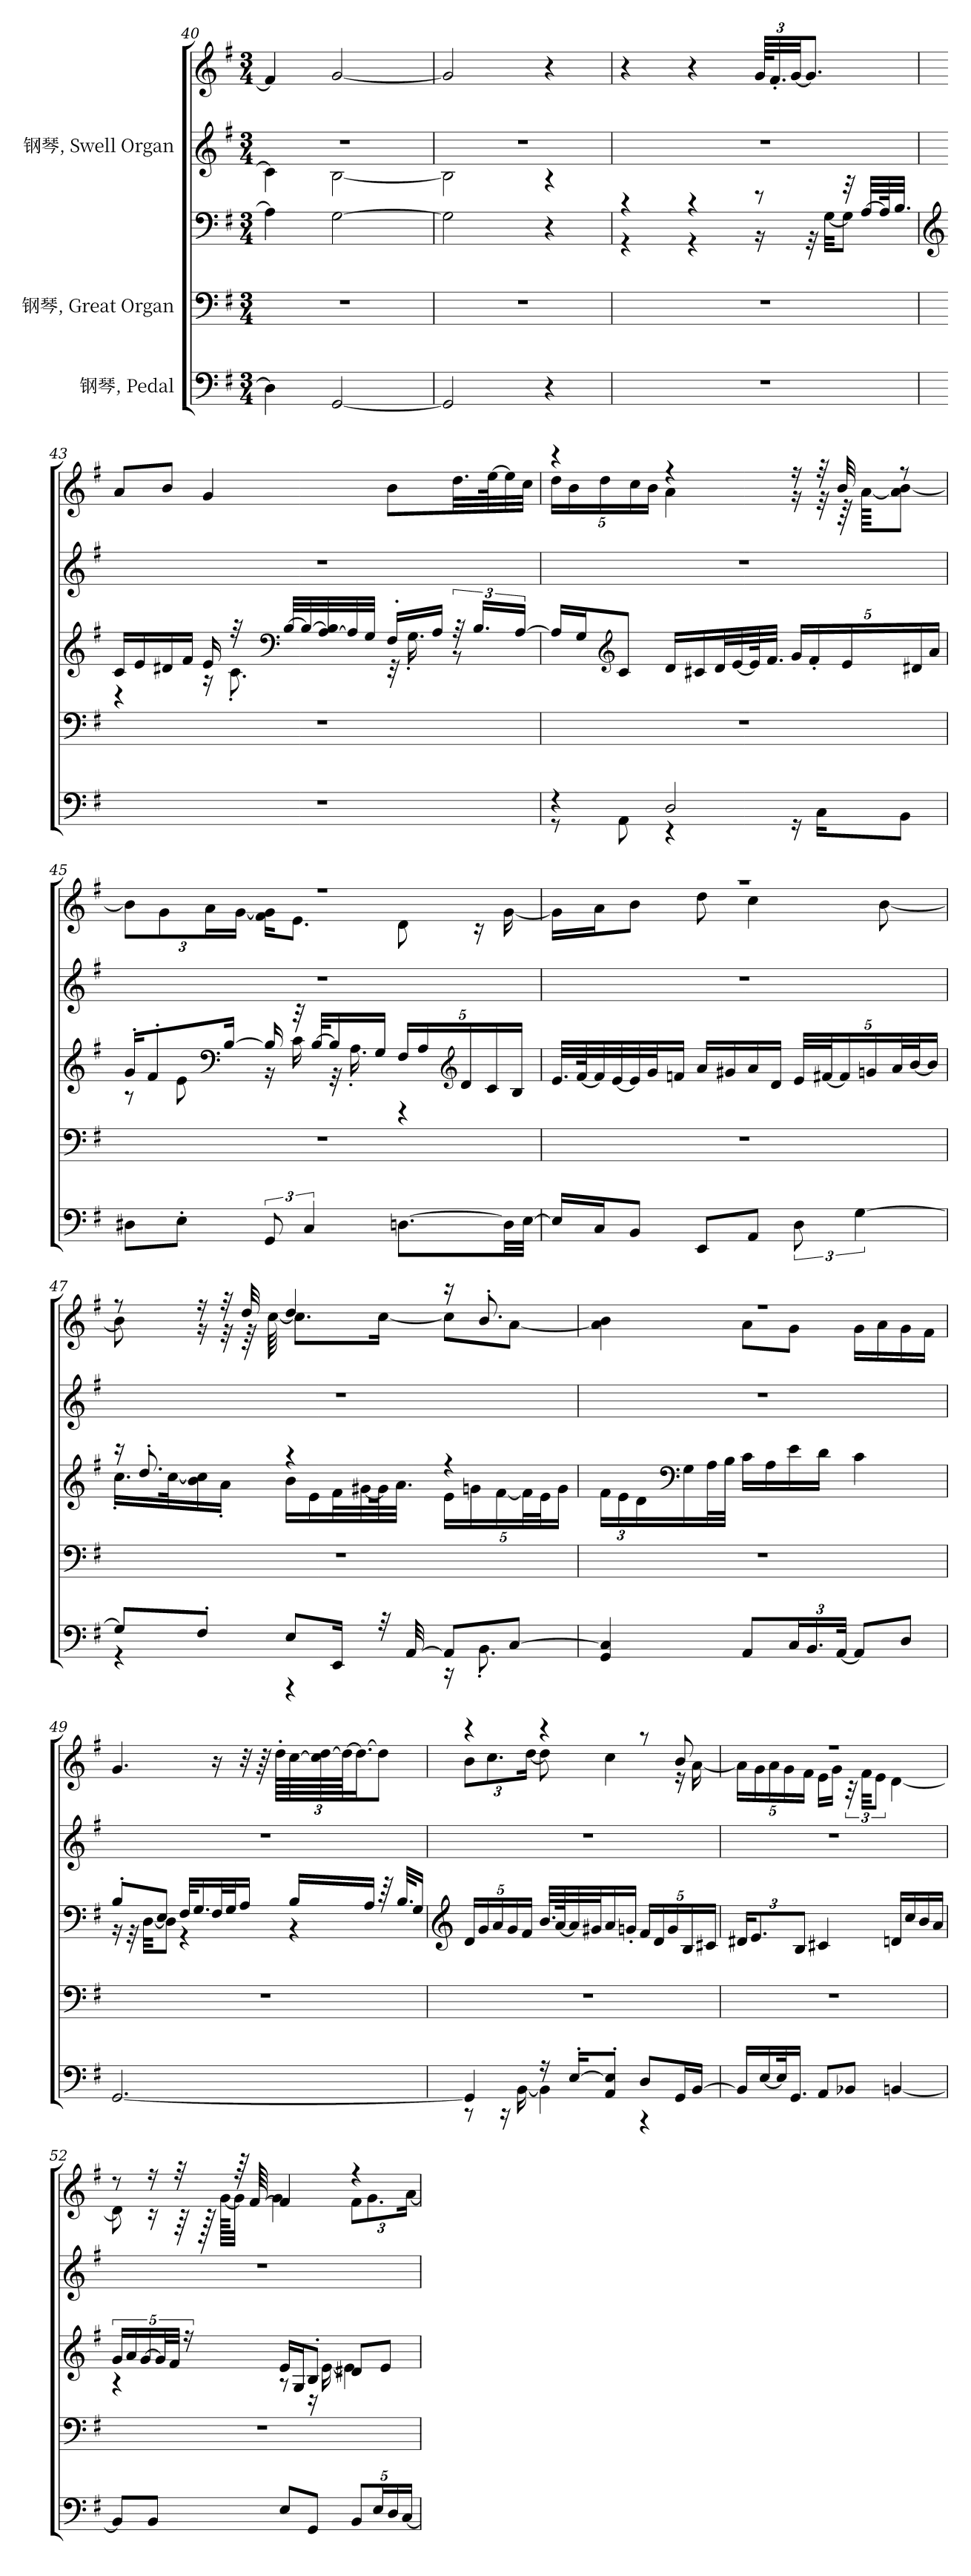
**kern	**kern	**kern	**kern	**kern
*part3	*part2	*part2	*part1	*part1
*staff5	*staff4	*staff3	*staff2	*staff1
*I"钢琴, Pedal	*I"钢琴, Great Organ	*	*I"钢琴, Swell Organ	*
*clefF4	*clefF4	*clefF4	*clefG2	*clefG2
*k[f#]	*k[f#]	*k[f#]	*k[f#]	*k[f#]
*M3/4	*M3/4	*M3/4	*M3/4	*M3/4
=40	=40	=40	=40	=40
*	*	*	*^	*
4D\]	2.r	4A\]	2.r	4c\]	4f#/]
[2GG/	.	[2G\	.	[2B\	[2g/
=41	=41	=41	=41	=41	=41
2GG/]	2.r	2G\]	2.r	2B\]	2g/]
4r	.	4r	.	4r	4r
*	*	*	*v	*v	*
=42	=42	=42	=42	=42
*	*	*^	*	*
2.r	2.r	4r	4r	2.r	4r
.	.	4r	4r	.	4r
*	*	*	*	*	*Xbrackettup
.	.	8r	16r	.	96g/KLLL
.	.	.	.	.	48.f#'/
.	.	.	.	.	[48g/JJ
.	.	.	32r	.	8.g/J]
.	.	.	[32G\KKL	.	.
.	.	32r	8G\J]	.	.
.	.	[32A/LLL	.	.	.
.	.	64A/K]	.	.	.
.	.	32.B/JJJ	.	.	.
!!LO:PB:g=z
=43	=43	=43	=43	=43	=43
*	*	*clefG2	*	*	*
2.r	2.r	16c/LL	4r	2.r	8a/L
.	.	16e/	.	.	.
.	.	16d#X/	.	.	8b/J
.	.	16f#/JJ	.	.	.
.	.	16e/	16r	.	4g/
.	.	32r	8.c'\	.	.
*	*	*clefF4	*	*	*
.	.	[32B/LLL	.	.	.
.	.	32B/_	.	.	.
.	.	[32A/ 32B/]	.	.	.
.	.	32A/]	.	.	.
.	.	32G/JJJ	.	.	.
.	.	16F#'/LL	32r	.	8b\L
.	.	.	16.G'\	.	.
.	.	16A/JJ	.	.	.
.	.	48r	8r	.	32.dd\LL
.	.	24.B/LL	.	.	.
.	.	.	.	.	[64ee\K
.	.	.	.	.	32ee\]
.	.	[24A/JJ	.	.	.
.	.	.	.	.	32cc\JJJ
*	*	*v	*v	*	*
!!LO:LB:g=z
=44	=44	=44	=44	=44
*^	*	*	*	*^
4r	8r	2.r	16A/LL]	2.r	4r	20dd\LL
.	.	.	.	.	.	20b\
.	.	.	16G/J	.	.	.
.	.	.	.	.	.	20dd\
*	*	*	*clefG2	*	*	*
.	8AA\	.	8c/J	.	.	.
.	.	.	.	.	.	20cc\
.	.	.	.	.	.	20b\JJ
2D/	4r	.	16d/LL	.	4r	4a\
.	.	.	16c#X/	.	.	.
.	.	.	32d/L	.	.	.
.	.	.	[32e/	.	.	.
.	.	.	64e/K]	.	.	.
.	.	.	32.f#/JJJ	.	.	.
*	*	*	*Xbrackettup	*	*	*
.	16r	.	20g/LL	.	16r	16r
.	.	.	20f#'/	.	.	.
.	16C\KL	.	.	.	32r	32r
.	.	.	.	.	32b/	64r
.	.	.	20e/	.	.	.
.	.	.	.	.	.	[64a\KKKL
.	8BB\J	.	.	.	8r	8a\] [8b\J
.	.	.	20d#X/	.	.	.
.	.	.	20a/JJ	.	.	.
*v	*v	*	*	*	*	*
=45	=45	=45	=45	=45	=45
*	*	*^	*	*	*
8D#X\L	2.r	16g'/KL	8r	2.r	2.r	12b\L]
.	.	8f#'/	.	.	.	.
.	.	.	.	.	.	12g\
8E'\J	.	.	8e\	.	.	.
.	.	.	.	.	.	24a\L
*	*	*clefF4	*	*	*	*
.	.	[16B/Jk	.	.	.	.
.	.	.	.	.	.	[24g\JJ
12GG/	.	16B/]	16r	.	.	16f#\ 16g\]KL
.	.	32r	16c\	.	.	8.e\J
6C/	.	.	.	.	.	.
.	.	[32B/KLL	.	.	.	.
.	.	16B/]	32r	.	.	.
.	.	.	16.A'\	.	.	.
.	.	16G/JJ	.	.	.	.
[8.Dn\L	.	20F#/LL	4r	.	.	8d\
.	.	20A/	.	.	.	.
*	*	*clefG2	*	*	*	*
.	.	20d/	.	.	.	.
.	.	.	.	.	.	16r
.	.	20c/	.	.	.	.
32D\LL]	.	.	.	.	.	[16g\
.	.	20B/JJ	.	.	.	.
[32E\JJJ	.	.	.	.	.	.
*	*	*v	*v	*	*	*
!!LO:PB:g=z	!!
=46	=46	=46	=46	=46	=46
16E/LL]	2.r	32.e/LLL	2.r	2.r	16g\LL]
.	.	[64f#/K	.	.	.
16C/J	.	32f#/]	.	.	16a\J
.	.	[32e/	.	.	.
8BB/J	.	32e/]	.	.	8b\J
.	.	32g/J	.	.	.
.	.	16fn/JJ	.	.	.
8EE/L	.	16a/LL	.	.	8dd\
.	.	16g#X/	.	.	.
8AA/J	.	16a/	.	.	4cc\
.	.	16d/JJ	.	.	.
12D\	.	40e/LLL	.	.	.
.	.	[40f#X/J	.	.	.
.	.	20f#/]	.	.	.
[6G\	.	.	.	.	.
.	.	20gn/	.	.	.
.	.	.	.	.	[8b\
.	.	40a/L	.	.	.
.	.	[40b/J	.	.	.
.	.	20b/JJ]	.	.	.
!!LO:LB:g=z	!!
=47	=47	=47	=47	=47	=47
*^	*	*^	*	*	*
8G/L]	4r	2.r	16r	16.cc'\LL	2.r	8r	8b\]
.	.	.	8.dd'/	.	.	.	.
.	.	.	.	[32cc\K	.	.	.
8F#'/J	.	.	.	16b\ 16cc\]	.	16r	16r
.	.	.	.	16a'\JJ	.	32r	32r
.	.	.	.	.	.	32dd/	64r
.	.	.	.	.	.	.	[64cc\
8E/L	4r	.	4r	16b\LL	.	4dd/	8.cc\L]
.	.	.	.	16e\	.	.	.
16EE/Jk	.	.	.	32f#\L	.	.	.
.	.	.	.	[32g#X\	.	.	.
32r	.	.	.	64g#\K]	.	.	[16cc\Jk
.	.	.	.	32.a\JJJ	.	.	.
[32AA/	.	.	.	.	.	.	.
8AA/L]	16r	.	4r	20e\LL	.	16r	8cc\L]
.	.	.	.	20gn\	.	.	.
.	8.BB'\	.	.	.	.	8.b'/	.
.	.	.	.	[20f#\	.	.	.
[8C/J	.	.	.	.	.	.	[8a\J
.	.	.	.	40f#\L]	.	.	.
.	.	.	.	40e\J	.	.	.
.	.	.	.	20g\JJ	.	.	.
*v	*v	*	*v	*v	*	*	*
=48	=48	=48	=48	=48	=48
4GG/ 4C/]	2.r	24f#\LL	2.r	2.r	4a\] 4b\
.	.	24e\	.	.	.
.	.	24d\	.	.	.
*	*	*clefF4	*	*	*
.	.	16G\	.	.	.
.	.	32A\L	.	.	.
.	.	32B\JJJ	.	.	.
8AA/L	.	16c\LL	.	.	8a\L
.	.	16A\	.	.	.
*Xbrackettup	*	*	*	*	*
24C/L	.	16e\	.	.	8g\J
24.BB/	.	.	.	.	.
.	.	16d\JJ	.	.	.
[48AA/JJk	.	.	.	.	.
8AA/L]	.	4c\	.	.	16g\LL
.	.	.	.	.	16a\
8D/J	.	.	.	.	16g\
.	.	.	.	.	16f#\JJ
*	*	*	*	*v	*v
!!LO:PB:g=z
=49	=49	=49	=49	=49
*	*	*^	*	*
[2.GG/	2.r	8B'/L	16r	2.r	4.g/
.	.	.	32r	.	.
.	.	.	[32D\KKL	.	.
.	.	8E/J	8D\J]	.	.
.	.	32F#/KLL	4r	.	.
.	.	16.G/	.	.	.
.	.	32F#/L	.	.	16r
.	.	32G/J	.	.	.
.	.	16A/JJ	.	.	32r
.	.	.	.	.	64r
.	.	.	.	.	64dd'\LLLL
.	.	16B/LL	4r	.	[96cc\
.	.	.	.	.	96cc\] [96dd\
.	.	.	.	.	96dd\JJ_
.	.	.	.	.	16.dd\J_
.	.	16A/JJ	.	.	.
.	.	64r	.	.	8dd\J]
.	.	32.B/KLL	.	.	.
.	.	16G/JJ	.	.	.
*	*	*v	*v	*	*
=50	=50	=50	=50	=50
*	*	*clefG2	*	*
*^	*	*	*	*^
4GG/]	8r	2.r	20d/LL	2.r	4r	12b\L
.	.	.	20g/	.	.	.
.	.	.	.	.	.	12.cc\
.	.	.	20a/	.	.	.
.	16r	.	.	.	.	.
.	.	.	20g/	.	.	.
.	[16BB\	.	.	.	.	.
.	.	.	20f#/JJ	.	.	.
.	.	.	.	.	.	[24dd\Jk
16r	4BB\]	.	32.b/LLL	.	4r	8dd\]
.	.	.	[64a/K	.	.	.
[16E'/KL	.	.	32a/]	.	.	.
.	.	.	32g#X/J	.	.	.
8AA/' 8E/]'J	.	.	16a/	.	.	4cc\
.	.	.	16gn'/JJ	.	.	.
8D/L	4r	.	20f#/LL	.	8r	.
.	.	.	20d/	.	.	.
.	.	.	20g/	.	.	.
16GG/L	.	.	.	.	8b/	16r
.	.	.	20B/	.	.	.
[16BB/JJ	.	.	.	.	.	[16a\
.	.	.	20c#X/JJ	.	.	.
*v	*v	*	*	*	*	*
!!LO:LB:g=z	!!
=51	=51	=51	=51	=51	=51
16BB/LL]	2.r	24d#X/KL	2.r	2.r	20a\LL]
.	.	12.e/	.	.	.
.	.	.	.	.	20g\
[16E/	.	.	.	.	.
.	.	.	.	.	20a\
32E/K]	.	.	.	.	.
.	.	.	.	.	20g\
16.GG/JJ	.	.	.	.	.
.	.	12B/J	.	.	.
.	.	.	.	.	20f#\JJ
8AA/L	.	4c#X/	.	.	16e\LL
.	.	.	.	.	16g\JJ
*	*	*	*	*	*brackettup
8BB-X/J	.	.	.	.	48r
.	.	.	.	.	48f#\KKL
.	.	.	.	.	12e\J
[4BBn/	.	16dn/LL	.	.	[4d\
.	.	16cc/	.	.	.
.	.	16b/	.	.	.
.	.	16a/JJ	.	.	.
=52	=52	=52	=52	=52	=52
*	*	*brackettup	*	*	*
*	*	*^	*	*	*
8BB/L]	2.r	20g/LL	4r	2.r	8r	8d\]
.	.	20a/	.	.	.	.
.	.	[20g/	.	.	.	.
8BB/J	.	.	.	.	16r	16r
.	.	40g/L]	.	.	.	.
.	.	40f#/JJJ	.	.	.	.
.	.	.	.	.	32r	64r
.	.	20r	.	.	.	.
.	.	.	.	.	.	128r
.	.	.	.	.	.	[128g\KKLLL
.	.	.	.	.	64r	32g\JJJ]
.	.	.	.	.	[64f#/	.
8E/L	.	16e/LL	8r	.	4f#/]	4g\
.	.	16G/J	.	.	.	.
8GG/J	.	8B'/J	16r	.	.	.
.	.	.	[16e\	.	.	.
*	*	*	*	*	*	*Xbrackettup
10BB/L	.	8d#X/L	4e\]	.	4r	12f#\L
.	.	.	.	.	.	12.g\
20E/L	.	.	.	.	.	.
.	.	8e/J	.	.	.	.
20D/	.	.	.	.	.	.
[20C/JJ	.	.	.	.	.	.
.	.	.	.	.	.	[24a\Jk
*	*	*v	*v	*	*v	*v
=	=	=	=	=
*-	*-	*-	*-	*-
